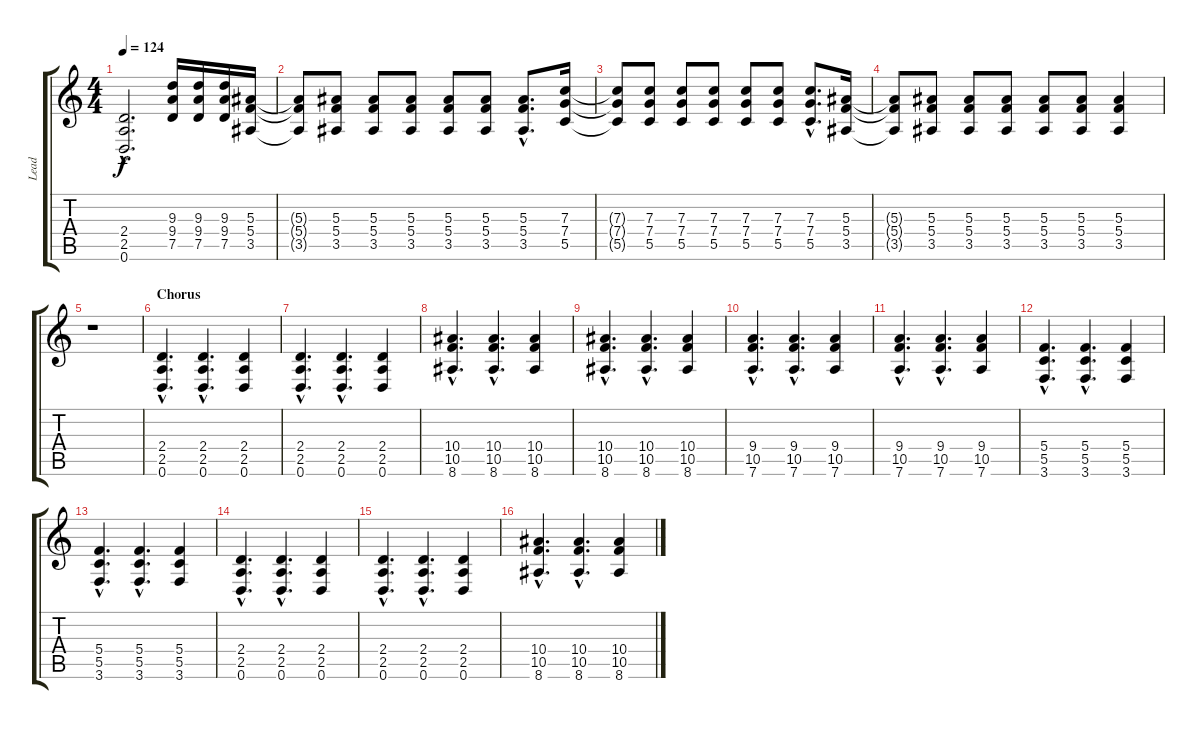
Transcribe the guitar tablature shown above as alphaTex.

\track ("Lead" "Lead") {instrument distortionguitar}
\staff {score tabs}
\tuning (D4 A3 F3 C3 G2 D2) {hide}
\ts (4 4)
\tempo 124
\clef g2
\ks c
(2.4{hac t} 2.5{hac t} 0.6{hac t}).2{d dy f} (9.3 9.4 7.5).16 (9.3 9.4 7.5).16 (9.3 9.4 7.5).16 (5.3 5.4 3.5).16 |
(5.3{t} 5.4{t} 3.5{t}).8 (5.3 5.4 3.5).8 (5.3 5.4 3.5).8 (5.3 5.4 3.5).8 (5.3 5.4 3.5).8 (5.3 5.4 3.5).8 (5.3{hac} 5.4{hac} 3.5{hac}).8{d} (7.3 7.4 5.5).16 |
(7.3{t} 7.4{t} 5.5{t}).8 (7.3 7.4 5.5).8 (7.3 7.4 5.5).8 (7.3 7.4 5.5).8 (7.3 7.4 5.5).8 (7.3 7.4 5.5).8 (7.3{hac} 7.4{hac} 5.5{hac}).8{d} (5.3 5.4 3.5).16 |
(5.3{t} 5.4{t} 3.5{t}).8 (5.3 5.4 3.5).8 (5.3 5.4 3.5).8 (5.3 5.4 3.5).8 (5.3 5.4 3.5).8 (5.3 5.4 3.5).8 (5.3 5.4 3.5).4 |
r.1 |
\section ("" "Chorus")
(2.4{hac} 2.5{hac} 0.6{hac}).4{d} (2.4{hac} 2.5{hac} 0.6{hac}).4{d} (2.4 2.5 0.6).4 |
(2.4{hac} 2.5{hac} 0.6{hac}).4{d} (2.4{hac} 2.5{hac} 0.6{hac}).4{d} (2.4 2.5 0.6).4 |
(10.4{hac} 10.5{hac} 8.6{hac}).4{d} (10.4{hac} 10.5{hac} 8.6{hac}).4{d} (10.4 10.5 8.6).4 |
(10.4{hac} 10.5{hac} 8.6{hac}).4{d} (10.4{hac} 10.5{hac} 8.6{hac}).4{d} (10.4 10.5 8.6).4 |
(9.4{hac} 10.5{hac} 7.6{hac}).4{d} (9.4{hac} 10.5{hac} 7.6{hac}).4{d} (9.4 10.5 7.6).4 |
(9.4{hac} 10.5{hac} 7.6{hac}).4{d} (9.4{hac} 10.5{hac} 7.6{hac}).4{d} (9.4 10.5 7.6).4 |
(5.4{hac} 5.5{hac} 3.6{hac}).4{d} (5.4{hac} 5.5{hac} 3.6{hac}).4{d} (5.4 5.5 3.6).4 |
(5.4{hac} 5.5{hac} 3.6{hac}).4{d} (5.4{hac} 5.5{hac} 3.6{hac}).4{d} (5.4 5.5 3.6).4 |
(2.4{hac} 2.5{hac} 0.6{hac}).4{d} (2.4{hac} 2.5{hac} 0.6{hac}).4{d} (2.4 2.5 0.6).4 |
(2.4{hac} 2.5{hac} 0.6{hac}).4{d} (2.4{hac} 2.5{hac} 0.6{hac}).4{d} (2.4 2.5 0.6).4 |
(10.4{hac} 10.5{hac} 8.6{hac}).4{d} (10.4{hac} 10.5{hac} 8.6{hac}).4{d} (10.4 10.5 8.6).4
